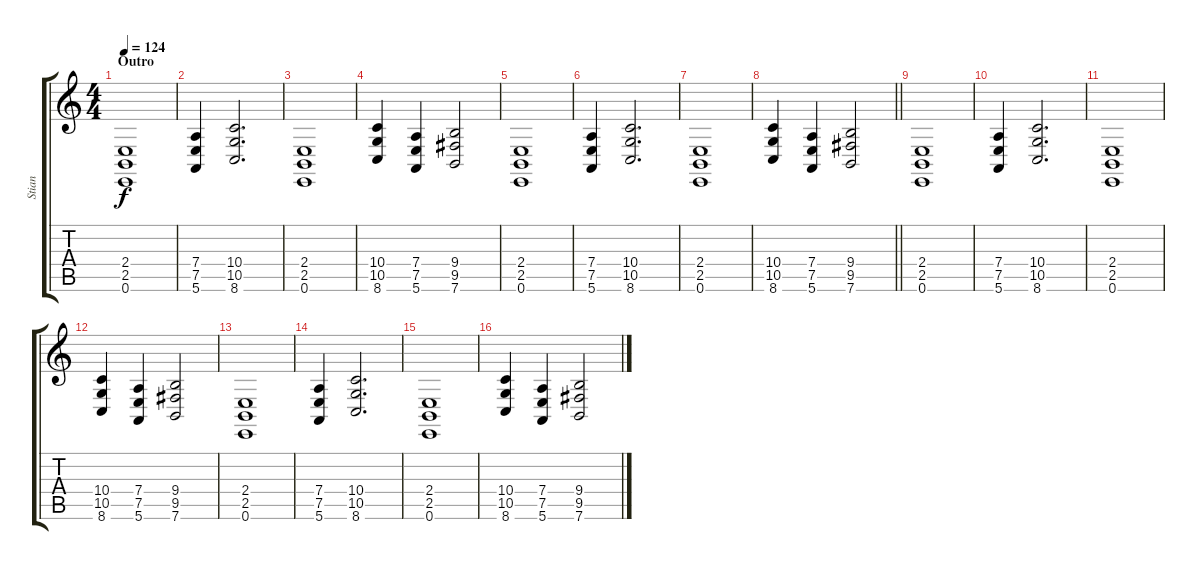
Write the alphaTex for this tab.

\track ("Stian" "Stian") {instrument choiraahs}
\staff {score tabs}
\tuning (E4 B3 G3 D3 A2 E2) {hide}
\ts (4 4)
\section ("" "Outro")
\tempo 124
\clef g2
\ks c
(2.4 2.5 0.6).1{dy f} |
(7.4 7.5 5.6).4 (10.4 10.5 8.6).2{d} |
(2.4 2.5 0.6).1 |
(10.4 10.5 8.6).4 (7.4 7.5 5.6).4 (9.4 9.5 7.6).2 |
(2.4 2.5 0.6).1 |
(7.4 7.5 5.6).4 (10.4 10.5 8.6).2{d} |
(2.4 2.5 0.6).1 |
\barLineRight lightlight
(10.4 10.5 8.6).4 (7.4 7.5 5.6).4 (9.4 9.5 7.6).2 |
(2.4 2.5 0.6).1 |
(7.4 7.5 5.6).4 (10.4 10.5 8.6).2{d} |
(2.4 2.5 0.6).1 |
(10.4 10.5 8.6).4 (7.4 7.5 5.6).4 (9.4 9.5 7.6).2 |
(2.4 2.5 0.6).1 |
(7.4 7.5 5.6).4 (10.4 10.5 8.6).2{d} |
(2.4 2.5 0.6).1 |
(10.4 10.5 8.6).4 (7.4 7.5 5.6).4 (9.4 9.5 7.6).2
